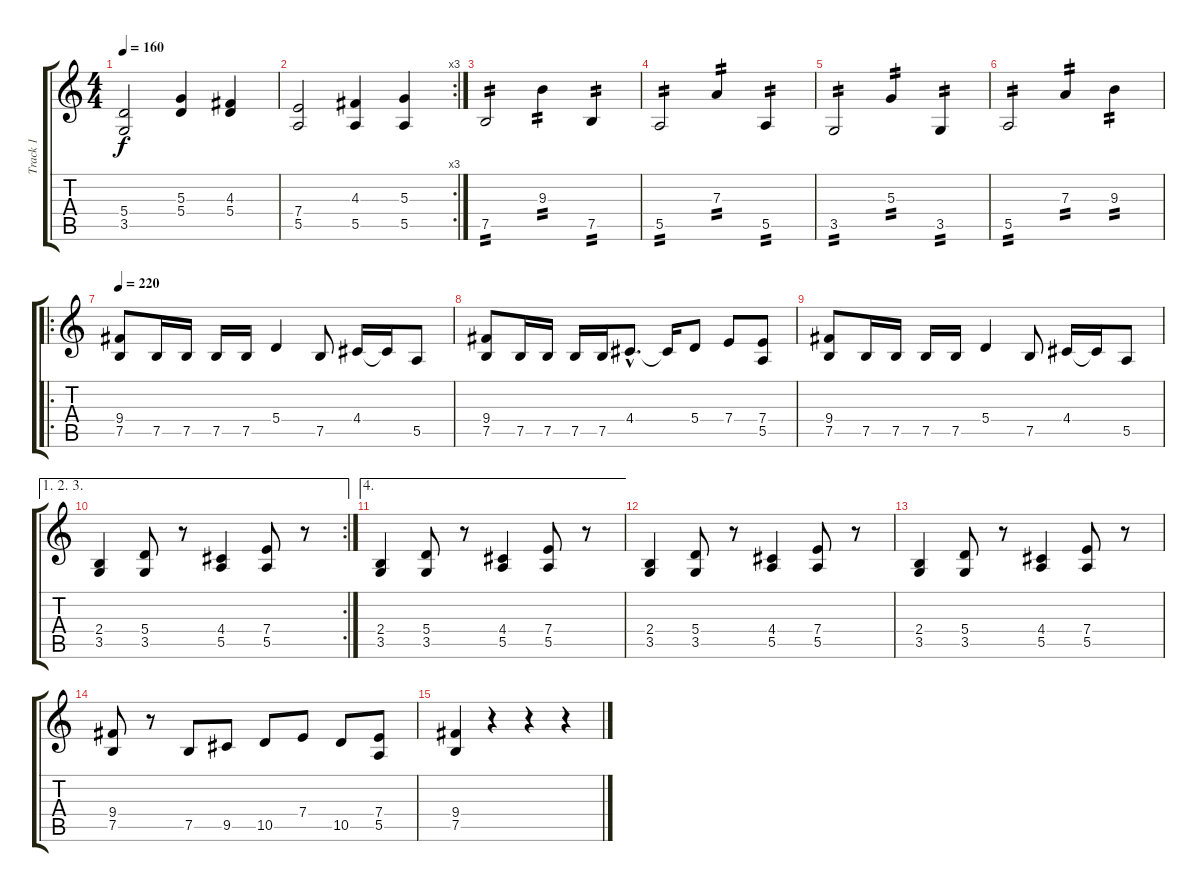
\track ("Track 1" "Track 1") {instrument distortionguitar}
\staff {score tabs}
\tuning (B3 Gb3 D3 A2 E2 B1) {hide}
\ts (4 4)
\tempo 160
\clef g2
\ks c
(5.4 3.5).2{dy f} (5.3 5.4).4 (4.3 5.4).4 |
\rc 3
(7.4 5.5).2 (4.3 5.5).4 (5.3 5.5).4 |
7.5.2{tp 2} 9.3.4{tp 2} 7.5.4{tp 2} |
5.5.2{tp 2} 7.3.4{tp 2} 5.5.4{tp 2} |
3.5.2{tp 2} 5.3.4{tp 2} 3.5.4{tp 2} |
5.5.2{tp 2} 7.3.4{tp 2} 9.3.4{tp 2} |
\ro
\tempo 220
(9.4 7.5).8 7.5.16 7.5.16 7.5.16 7.5.16 5.4.4 7.5.8 4.4.16 4.4{t}.16 5.5.8 |
(9.4 7.5).8 7.5.16 7.5.16 7.5.16 7.5.16 4.4{hac}.8{d} 4.4{t}.16 5.4.8 7.4.8 (7.4 5.5).8 |
(9.4 7.5).8 7.5.16 7.5.16 7.5.16 7.5.16 5.4.4 7.5.8 4.4.16 4.4{t}.16 5.5.8 |
\ae (1 2 3)
\rc 2
(2.4 3.5).4 (5.4 3.5).8 r.8 (4.4 5.5).4 (7.4 5.5).8 r.8 |
\ae 4
(2.4 3.5).4 (5.4 3.5).8 r.8 (4.4 5.5).4 (7.4 5.5).8 r.8 |
(2.4 3.5).4 (5.4 3.5).8 r.8 (4.4 5.5).4 (7.4 5.5).8 r.8 |
(2.4 3.5).4 (5.4 3.5).8 r.8 (4.4 5.5).4 (7.4 5.5).8 r.8 |
(9.4 7.5).8 r.8 7.5.8 9.5.8 10.5.8 7.4.8 10.5.8 (7.4 5.5).8 |
(9.4 7.5).4 r.4 r.4 r.4
